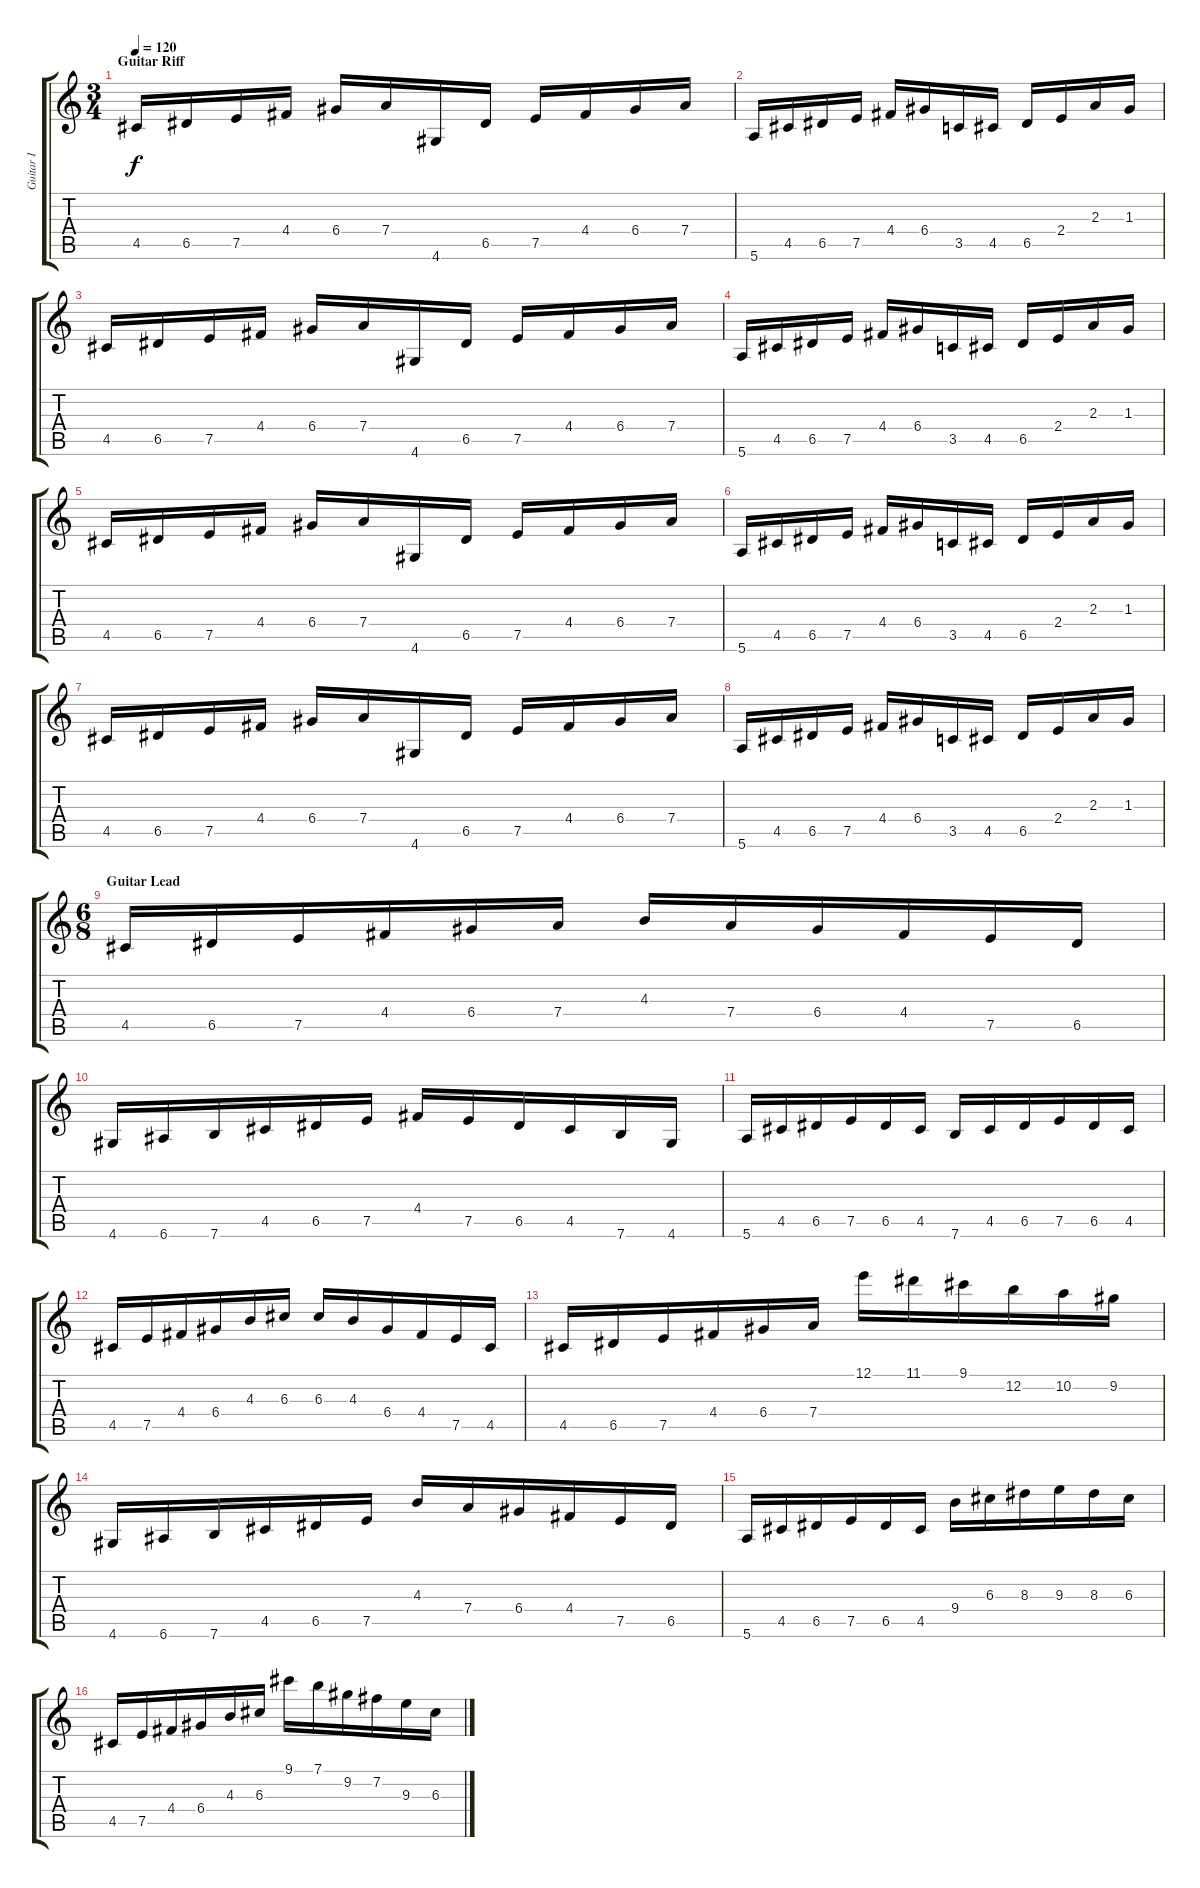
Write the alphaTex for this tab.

\track ("Guitar I" "Guitar I") {instrument distortionguitar}
\staff {score tabs}
\tuning (E4 B3 G3 D3 A2 E2) {hide}
\ts (3 4)
\section ("" "Guitar Riff")
\tempo 120
\clef g2
\ks c
4.5.16{dy f instrument overdrivenguitar} 6.5.16 7.5.16 4.4.16 6.4.16 7.4.16 4.6.16 6.5.16 7.5.16 4.4.16 6.4.16 7.4.16 |
5.6.16 4.5.16 6.5.16 7.5.16 4.4.16 6.4.16 3.5.16 4.5.16 6.5.16 2.4.16 2.3.16 1.3.16 |
4.5.16 6.5.16 7.5.16 4.4.16 6.4.16 7.4.16 4.6.16 6.5.16 7.5.16 4.4.16 6.4.16 7.4.16 |
5.6.16 4.5.16 6.5.16 7.5.16 4.4.16 6.4.16 3.5.16 4.5.16 6.5.16 2.4.16 2.3.16 1.3.16 |
4.5.16 6.5.16 7.5.16 4.4.16 6.4.16 7.4.16 4.6.16 6.5.16 7.5.16 4.4.16 6.4.16 7.4.16 |
5.6.16 4.5.16 6.5.16 7.5.16 4.4.16 6.4.16 3.5.16 4.5.16 6.5.16 2.4.16 2.3.16 1.3.16 |
4.5.16 6.5.16 7.5.16 4.4.16 6.4.16 7.4.16 4.6.16 6.5.16 7.5.16 4.4.16 6.4.16 7.4.16 |
5.6.16 4.5.16 6.5.16 7.5.16 4.4.16 6.4.16 3.5.16 4.5.16 6.5.16 2.4.16 2.3.16 1.3.16 |
\ts (6 8)
\section ("" "Guitar Lead")
4.5.16 6.5.16 7.5.16 4.4.16 6.4.16 7.4.16 4.3.16 7.4.16 6.4.16 4.4.16 7.5.16 6.5.16 |
4.6.16 6.6.16 7.6.16 4.5.16 6.5.16 7.5.16 4.4.16 7.5.16 6.5.16 4.5.16 7.6.16 4.6.16 |
5.6.16 4.5.16 6.5.16 7.5.16 6.5.16 4.5.16 7.6.16 4.5.16 6.5.16 7.5.16 6.5.16 4.5.16 |
4.5.16 7.5.16 4.4.16 6.4.16 4.3.16 6.3.16 6.3.16 4.3.16 6.4.16 4.4.16 7.5.16 4.5.16 |
4.5.16 6.5.16 7.5.16 4.4.16 6.4.16 7.4.16 12.1.16 11.1.16 9.1.16 12.2.16 10.2.16 9.2.16 |
4.6.16 6.6.16 7.6.16 4.5.16 6.5.16 7.5.16 4.3.16 7.4.16 6.4.16 4.4.16 7.5.16 6.5.16 |
5.6.16 4.5.16 6.5.16 7.5.16 6.5.16 4.5.16 9.4.16 6.3.16 8.3.16 9.3.16 8.3.16 6.3.16 |
4.5.16 7.5.16 4.4.16 6.4.16 4.3.16 6.3.16 9.1.16 7.1.16 9.2.16 7.2.16 9.3.16 6.3.16
